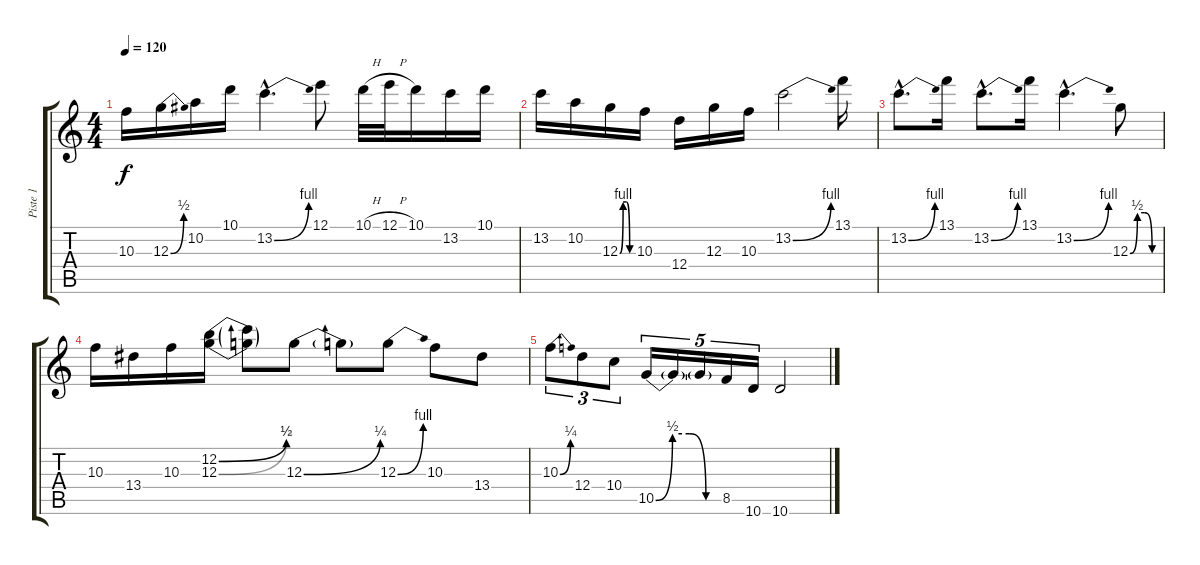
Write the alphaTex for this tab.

\track ("Piste 1" "Piste 1") {instrument overdrivenguitar}
\staff {score tabs}
\tuning (E4 B3 G3 D3 A2 E2) {hide}
\ts (4 4)
\tempo 120
\clef g2
\ks c
10.3.16{dy f} 12.3{be (bend 0 0 60 2)}.16 10.2.16 10.1.16 13.2{be (bend 0 0 60 4) hac}.4{d} 12.1.8 10.1{h}.32 12.1{h}.32 10.1.16 13.2.16 10.1.16 |
13.2.16 10.2.16 12.3{be (custom 0 0 15 4 30 4 45 0 60 0)}.16 10.3.16 12.4.16 12.3.16 10.3.16 13.2{be (bend 0 0 60 4)}.2 13.1.16 |
13.2{be (bend 0 0 60 4) hac}.8{d} 13.1.16 13.2{be (bend 0 0 60 4) hac}.8{d} 13.1.16 13.2{be (bend 0 0 60 4) hac}.4{d} 12.3{be (custom 0 0 15 2 30 2 45 0 60 0)}.8 |
10.3.16 13.4.16 10.3.16 (12.2{be (bend 0 0 60 2)} 12.3{be (bend 0 0 60 1)}).16 (12.2{t} 12.3{t}).8 12.3{be (bend 0 0 60 1)}.8 12.3{t}.8 12.3{be (bend 0 0 60 4)}.8 10.3.8 13.4.8 |
10.3{be (bend 0 0 60 1)}.8{tu (3 2)} 12.4.8{tu (3 2)} 10.4.8{tu (3 2)} 10.5{be (custom 0 0 15 2 30 2 45 0 60 0)}.16{tu (5 4)} 10.5{t}.16{tu (5 4)} 10.5{t}.16{tu (5 4)} 8.5.16{tu (5 4)} 10.6.16{tu (5 4)} 10.6.2
